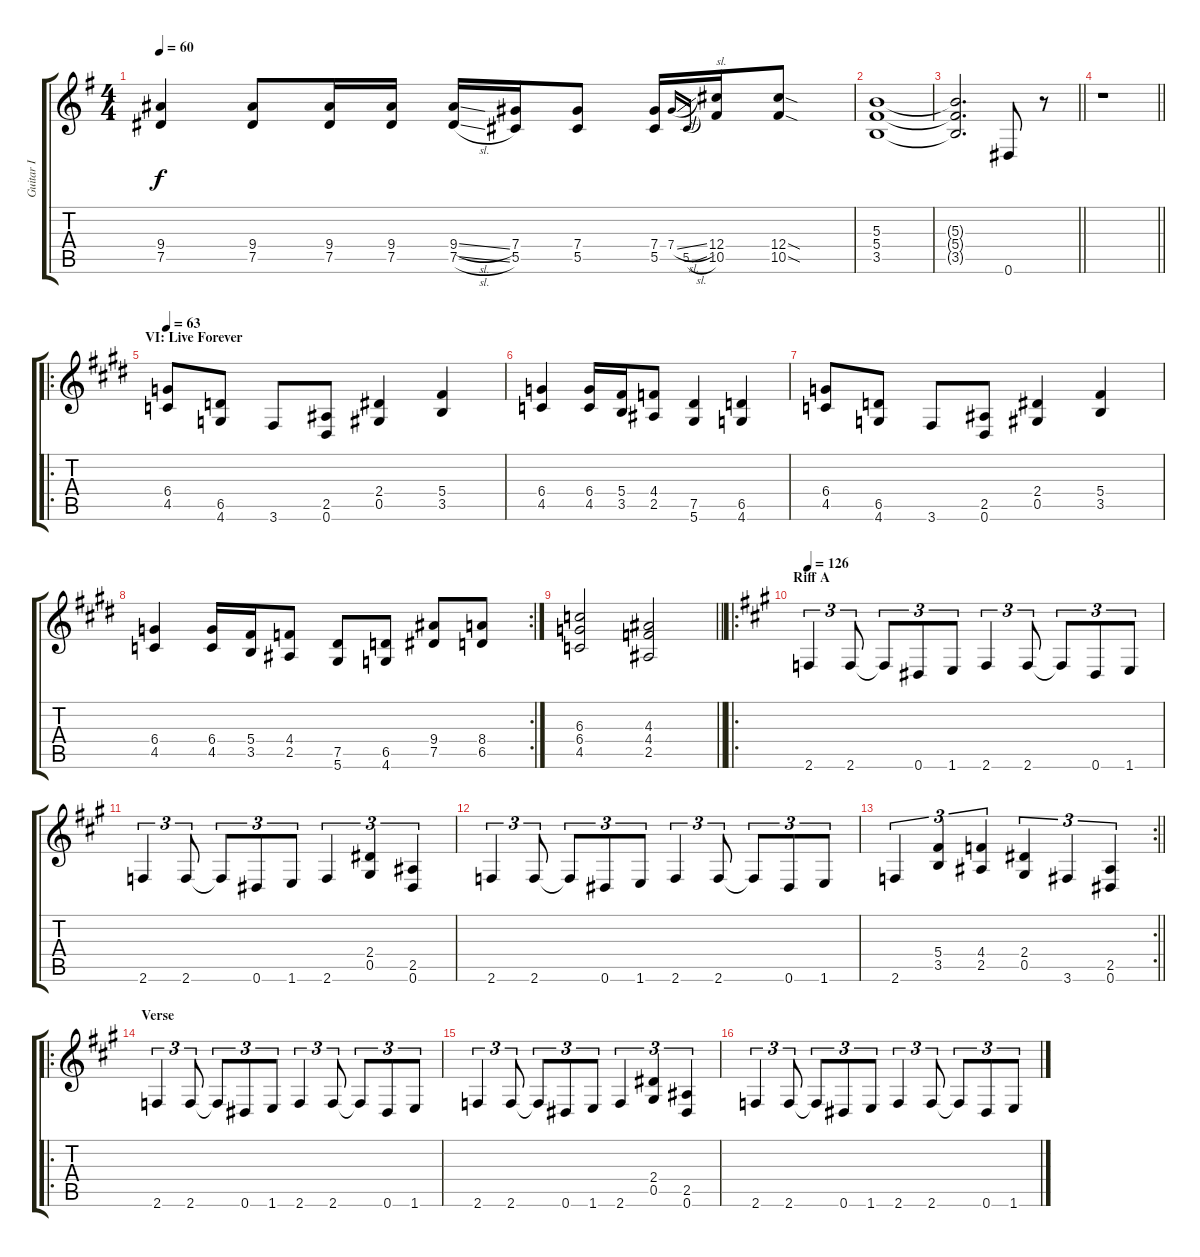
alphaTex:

\track ("Guitar I" "Guitar I") {instrument distortionguitar}
\staff {score tabs}
\tuning (Eb4 Bb3 Gb3 Db3 Ab2 Eb2) {hide}
\ts (4 4)
\tempo 60
\clef g2
\ks eminor
(9.4 7.5).4{dy f} (9.4 7.5).8 (9.4 7.5).16 (9.4 7.5).16 (9.4{sl} 7.5{sl}).16 (7.4 5.5).16 (7.4 5.5).8 (7.4 5.5).16 7.4{sl}.16{gr onbeat} 5.5{sl}.16{gr onbeat} (12.4 10.5).16{txt "sl."} (12.4{sod} 10.5{sod}).8 |
(5.3 5.4 3.5).1{volume 11} |
\barLineRight lightlight
(5.3{t} 5.4{t} 3.5{t}).2{d} 0.6.8{volume 14} r.8 |
\barLineRight lightlight
r.1 |
\ro
\section ("" "VI: Live Forever")
\tempo 63
\ks c#minor
(6.4 4.5).8 (6.5 4.6).8 3.6.8 (2.5 0.6).8 (2.4 0.5).4 (5.4 3.5).4 |
(6.4 4.5).4 (6.4 4.5).16 (5.4 3.5).16 (4.4 2.5).8 (7.5 5.6).4 (6.5 4.6).4 |
(6.4 4.5).8 (6.5 4.6).8 3.6.8 (2.5 0.6).8 (2.4 0.5).4 (5.4 3.5).4 |
\rc 2
(6.4 4.5).4 (6.4 4.5).16 (5.4 3.5).16 (4.4 2.5).8 (7.5 5.6).8 (6.5 4.6).8 (9.4 7.5).8 (8.4 6.5).8 |
\barLineRight lightlight
(6.3 6.4 4.5).2 (4.3 4.4 2.5).2 |
\ro
\section ("" "Riff A")
\tempo 126
\ks f#minor
2.6.4{tu (3 2)} 2.6.8{tu (3 2)} 2.6{t}.8{tu (3 2)} 0.6.8{tu (3 2)} 1.6.8{tu (3 2)} 2.6.4{tu (3 2)} 2.6.8{tu (3 2)} 2.6{t}.8{tu (3 2)} 0.6.8{tu (3 2)} 1.6.8{tu (3 2)} |
2.6.4{tu (3 2)} 2.6.8{tu (3 2)} 2.6{t}.8{tu (3 2)} 0.6.8{tu (3 2)} 1.6.8{tu (3 2)} 2.6.4{tu (3 2)} (2.4 0.5).4{tu (3 2)} (2.5 0.6).4{tu (3 2)} |
2.6.4{tu (3 2)} 2.6.8{tu (3 2)} 2.6{t}.8{tu (3 2)} 0.6.8{tu (3 2)} 1.6.8{tu (3 2)} 2.6.4{tu (3 2)} 2.6.8{tu (3 2)} 2.6{t}.8{tu (3 2)} 0.6.8{tu (3 2)} 1.6.8{tu (3 2)} |
\rc 2
\barLineRight lightlight
2.6.4{tu (3 2)} (5.4 3.5).4{tu (3 2)} (4.4 2.5).4{tu (3 2)} (2.4 0.5).4{tu (3 2)} 3.6.4{tu (3 2)} (2.5 0.6).4{tu (3 2)} |
\ro
\section ("" "Verse")
2.6.4{tu (3 2)} 2.6.8{tu (3 2)} 2.6{t}.8{tu (3 2)} 0.6.8{tu (3 2)} 1.6.8{tu (3 2)} 2.6.4{tu (3 2)} 2.6.8{tu (3 2)} 2.6{t}.8{tu (3 2)} 0.6.8{tu (3 2)} 1.6.8{tu (3 2)} |
2.6.4{tu (3 2)} 2.6.8{tu (3 2)} 2.6{t}.8{tu (3 2)} 0.6.8{tu (3 2)} 1.6.8{tu (3 2)} 2.6.4{tu (3 2)} (2.4 0.5).4{tu (3 2)} (2.5 0.6).4{tu (3 2)} |
2.6.4{tu (3 2)} 2.6.8{tu (3 2)} 2.6{t}.8{tu (3 2)} 0.6.8{tu (3 2)} 1.6.8{tu (3 2)} 2.6.4{tu (3 2)} 2.6.8{tu (3 2)} 2.6{t}.8{tu (3 2)} 0.6.8{tu (3 2)} 1.6.8{tu (3 2)}
